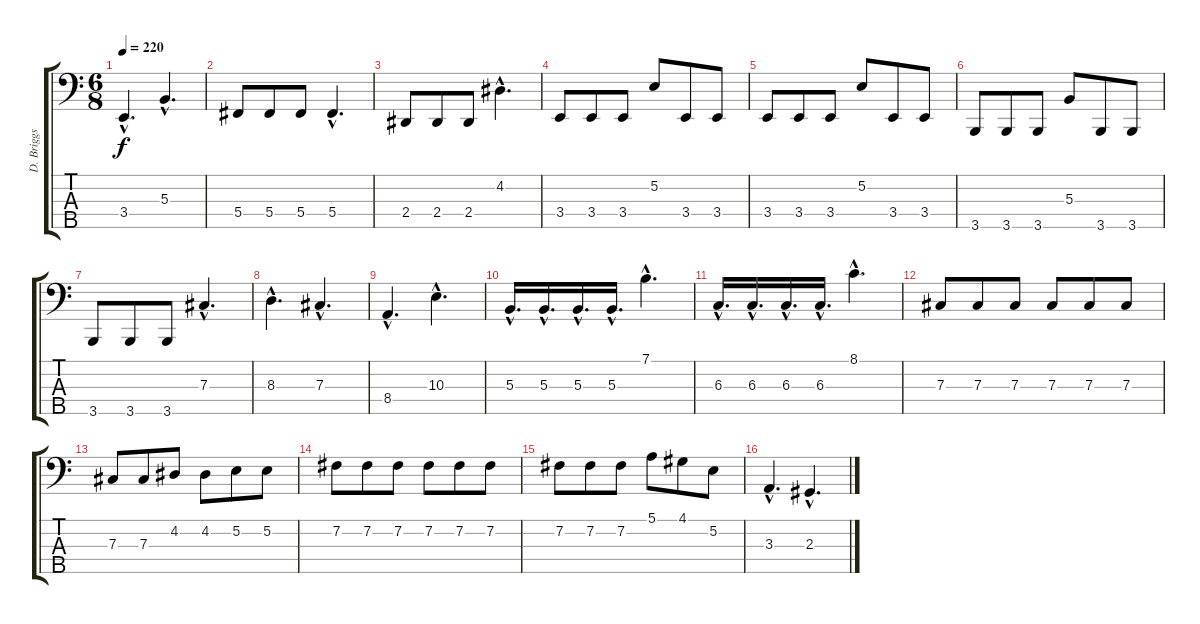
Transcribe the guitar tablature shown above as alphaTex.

\track ("D. Briggs Bass" "D. Briggs ") {instrument electricbassfinger}
\staff {score tabs}
\tuning (E2 B1 Gb1 Db1 Ab0) {hide}
\ts (6 8)
\tempo 220
\clef f4
\ks c
3.4{hac}.4{d dy f} 5.3{hac}.4{d} |
5.4.8 5.4.8 5.4.8 5.4{hac}.4{d} |
2.4.8 2.4.8 2.4.8 4.2{hac}.4{d} |
3.4.8 3.4.8 3.4.8 5.2.8 3.4.8 3.4.8 |
3.4.8 3.4.8 3.4.8 5.2.8 3.4.8 3.4.8 |
3.5.8 3.5.8 3.5.8 5.3.8 3.5.8 3.5.8 |
3.5.8 3.5.8 3.5.8 7.3{hac}.4{d} |
8.3{hac}.4{d} 7.3{hac}.4{d} |
8.4{hac}.4{d} 10.3{hac}.4{d} |
5.3{hac}.16{d} 5.3{hac}.16{d} 5.3{hac}.16{d} 5.3{hac}.16{d} 7.1{hac}.4{d} |
6.3{hac}.16{d} 6.3{hac}.16{d} 6.3{hac}.16{d} 6.3{hac}.16{d} 8.1{hac}.4{d} |
7.3.8 7.3.8 7.3.8 7.3.8 7.3.8 7.3.8 |
7.3.8 7.3.8 4.2.8 4.2.8 5.2.8 5.2.8 |
7.2.8 7.2.8 7.2.8 7.2.8 7.2.8 7.2.8 |
7.2.8 7.2.8 7.2.8 5.1.8 4.1.8 5.2.8 |
3.3{hac}.4{d} 2.3{hac}.4{d}
